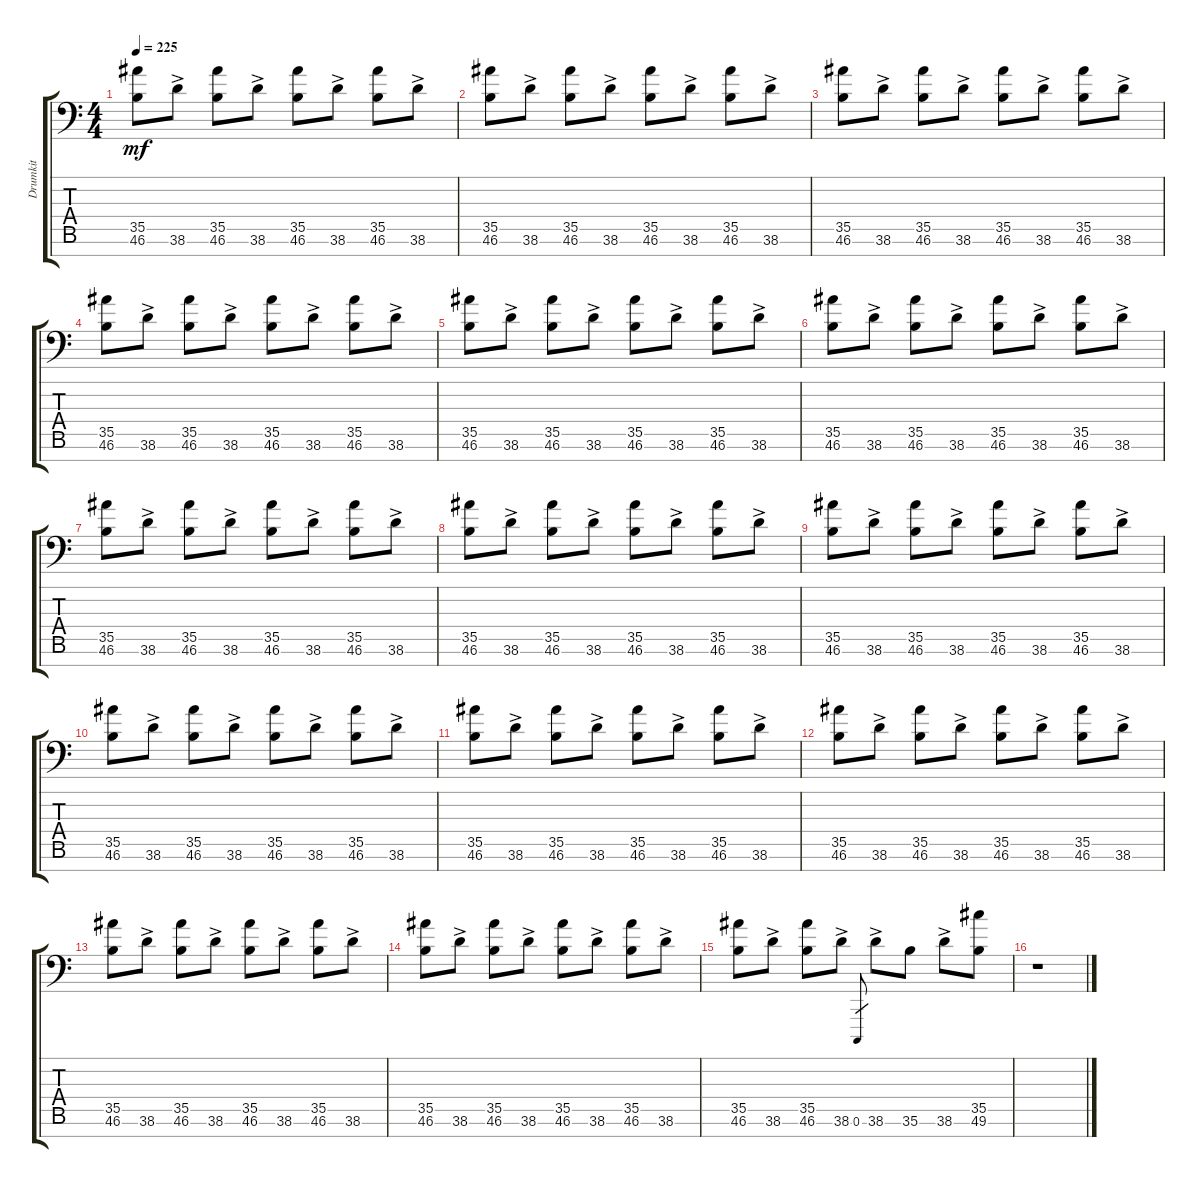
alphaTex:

\track ("Drumkit" "Drumkit") {instrument acousticgrandpiano}
\staff {score tabs}
\tuning (C-1 C-1 C-1 C-1 C-1 C-1 C-1) {hide}
\ts (4 4)
\tempo 225
\clef f4
\ks c
(35.5 46.6).8{dy mf} 38.6{ac}.8 (35.5 46.6).8 38.6{ac}.8 (35.5 46.6).8 38.6{ac}.8 (35.5 46.6).8 38.6{ac}.8 |
(35.5 46.6).8 38.6{ac}.8 (35.5 46.6).8 38.6{ac}.8 (35.5 46.6).8 38.6{ac}.8 (35.5 46.6).8 38.6{ac}.8 |
(35.5 46.6).8 38.6{ac}.8 (35.5 46.6).8 38.6{ac}.8 (35.5 46.6).8 38.6{ac}.8 (35.5 46.6).8 38.6{ac}.8 |
(35.5 46.6).8 38.6{ac}.8 (35.5 46.6).8 38.6{ac}.8 (35.5 46.6).8 38.6{ac}.8 (35.5 46.6).8 38.6{ac}.8 |
(35.5 46.6).8 38.6{ac}.8 (35.5 46.6).8 38.6{ac}.8 (35.5 46.6).8 38.6{ac}.8 (35.5 46.6).8 38.6{ac}.8 |
(35.5 46.6).8 38.6{ac}.8 (35.5 46.6).8 38.6{ac}.8 (35.5 46.6).8 38.6{ac}.8 (35.5 46.6).8 38.6{ac}.8 |
(35.5 46.6).8 38.6{ac}.8 (35.5 46.6).8 38.6{ac}.8 (35.5 46.6).8 38.6{ac}.8 (35.5 46.6).8 38.6{ac}.8 |
(35.5 46.6).8 38.6{ac}.8 (35.5 46.6).8 38.6{ac}.8 (35.5 46.6).8 38.6{ac}.8 (35.5 46.6).8 38.6{ac}.8 |
(35.5 46.6).8 38.6{ac}.8 (35.5 46.6).8 38.6{ac}.8 (35.5 46.6).8 38.6{ac}.8 (35.5 46.6).8 38.6{ac}.8 |
(35.5 46.6).8 38.6{ac}.8 (35.5 46.6).8 38.6{ac}.8 (35.5 46.6).8 38.6{ac}.8 (35.5 46.6).8 38.6{ac}.8 |
(35.5 46.6).8 38.6{ac}.8 (35.5 46.6).8 38.6{ac}.8 (35.5 46.6).8 38.6{ac}.8 (35.5 46.6).8 38.6{ac}.8 |
(35.5 46.6).8 38.6{ac}.8 (35.5 46.6).8 38.6{ac}.8 (35.5 46.6).8 38.6{ac}.8 (35.5 46.6).8 38.6{ac}.8 |
(35.5 46.6).8 38.6{ac}.8 (35.5 46.6).8 38.6{ac}.8 (35.5 46.6).8 38.6{ac}.8 (35.5 46.6).8 38.6{ac}.8 |
(35.5 46.6).8 38.6{ac}.8 (35.5 46.6).8 38.6{ac}.8 (35.5 46.6).8 38.6{ac}.8 (35.5 46.6).8 38.6{ac}.8 |
(35.5 46.6).8 38.6{ac}.8 (35.5 46.6).8 38.6{ac}.8 0.6.8{gr} 38.6{ac}.8 35.6.8 38.6{ac}.8 (35.5 49.6).8 |
r.1
